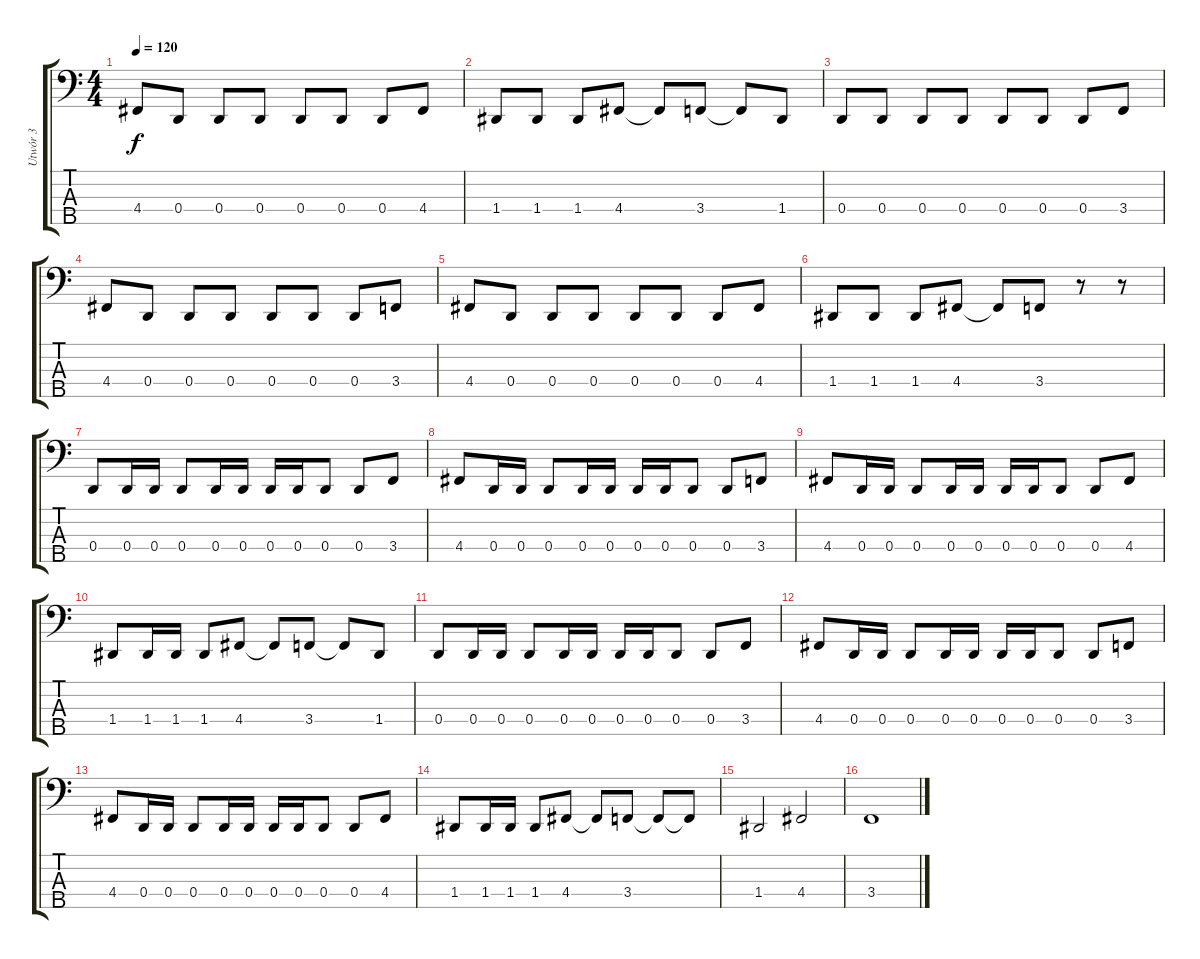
\track ("Utwór 3" "Utwór 3") {instrument electricbassfinger}
\staff {score tabs}
\tuning (F2 C2 G1 D1 A0) {hide}
\ts (4 4)
\tempo 120
\clef f4
\ks c
4.4.8{dy f} 0.4.8 0.4.8 0.4.8 0.4.8 0.4.8 0.4.8 4.4.8 |
1.4.8 1.4.8 1.4.8 4.4.8 4.4{t}.8 3.4.8 3.4{t}.8 1.4.8 |
0.4.8 0.4.8 0.4.8 0.4.8 0.4.8 0.4.8 0.4.8 3.4.8 |
4.4.8 0.4.8 0.4.8 0.4.8 0.4.8 0.4.8 0.4.8 3.4.8 |
4.4.8 0.4.8 0.4.8 0.4.8 0.4.8 0.4.8 0.4.8 4.4.8 |
1.4.8 1.4.8 1.4.8 4.4.8 4.4{t}.8 3.4.8 r.8 r.8 |
0.4.8 0.4.16 0.4.16 0.4.8 0.4.16 0.4.16 0.4.16 0.4.16 0.4.8 0.4.8 3.4.8 |
4.4.8 0.4.16 0.4.16 0.4.8 0.4.16 0.4.16 0.4.16 0.4.16 0.4.8 0.4.8 3.4.8 |
4.4.8 0.4.16 0.4.16 0.4.8 0.4.16 0.4.16 0.4.16 0.4.16 0.4.8 0.4.8 4.4.8 |
1.4.8 1.4.16 1.4.16 1.4.8 4.4.8 4.4{t}.8 3.4.8 3.4{t}.8 1.4.8 |
0.4.8 0.4.16 0.4.16 0.4.8 0.4.16 0.4.16 0.4.16 0.4.16 0.4.8 0.4.8 3.4.8 |
4.4.8 0.4.16 0.4.16 0.4.8 0.4.16 0.4.16 0.4.16 0.4.16 0.4.8 0.4.8 3.4.8 |
4.4.8 0.4.16 0.4.16 0.4.8 0.4.16 0.4.16 0.4.16 0.4.16 0.4.8 0.4.8 4.4.8 |
1.4.8 1.4.16 1.4.16 1.4.8 4.4.8 4.4{t}.8 3.4.8 3.4{t}.8 3.4{t}.8 |
1.4.2 4.4.2 |
3.4.1
